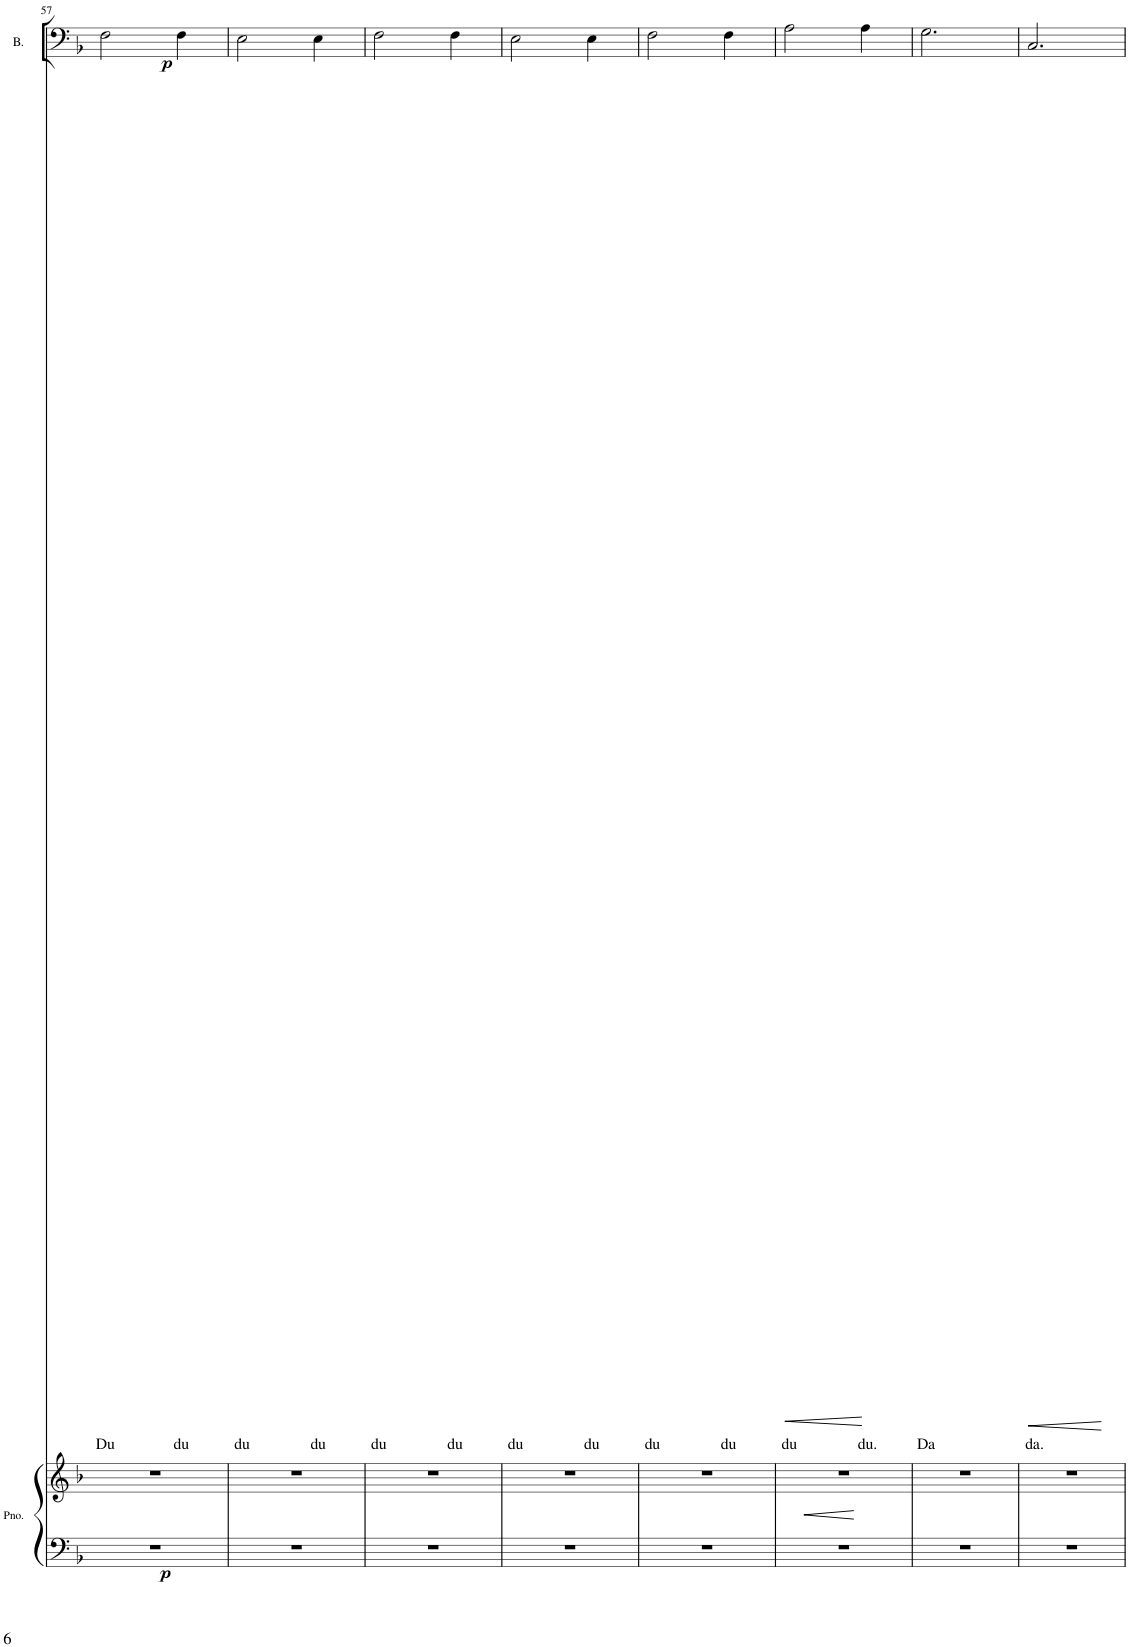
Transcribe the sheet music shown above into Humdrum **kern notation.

**kern	**text	**dynam
*part1	*part1	*part1
*staff1	*staff1	*staff1
*I"Bass	*	*
*I'B.	*	*
!!LO:PB:g=z
*clefF4	*	*
*k[b-]	*	*
*M3/4	*	*
=57	=57	=57
!	!LO:LY:b	!LO:DY:b
2F\	Du	p
!	!LO:LY:b	!
4F\	du	.
=58	=58	=58
!	!LO:LY:b	!
2E\	du	.
!	!LO:LY:b	!
4E\	du	.
=59	=59	=59
!	!LO:LY:b	!
2F\	du	.
!	!LO:LY:b	!
4F\	du	.
=60	=60	=60
!	!LO:LY:b	!
2E\	du	.
!	!LO:LY:b	!
4E\	du	.
=61	=61	=61
!	!LO:LY:b	!
2F\	du	.
!	!LO:LY:b	!
4F\	du	.
=62	=62	=62
!	!LO:LY:b	!LO:HP:b
2A\	du	<
!	!LO:LY:b	!
4A\	du.	[
=63	=63	=63
!	!LO:LY:b	!
2.G\	Da	.
=64	=64	=64
!	!LO:LY:b	!LO:HP:b
2.C/	da.	<
.	.	[
=	=	=
*-	*-	*-
